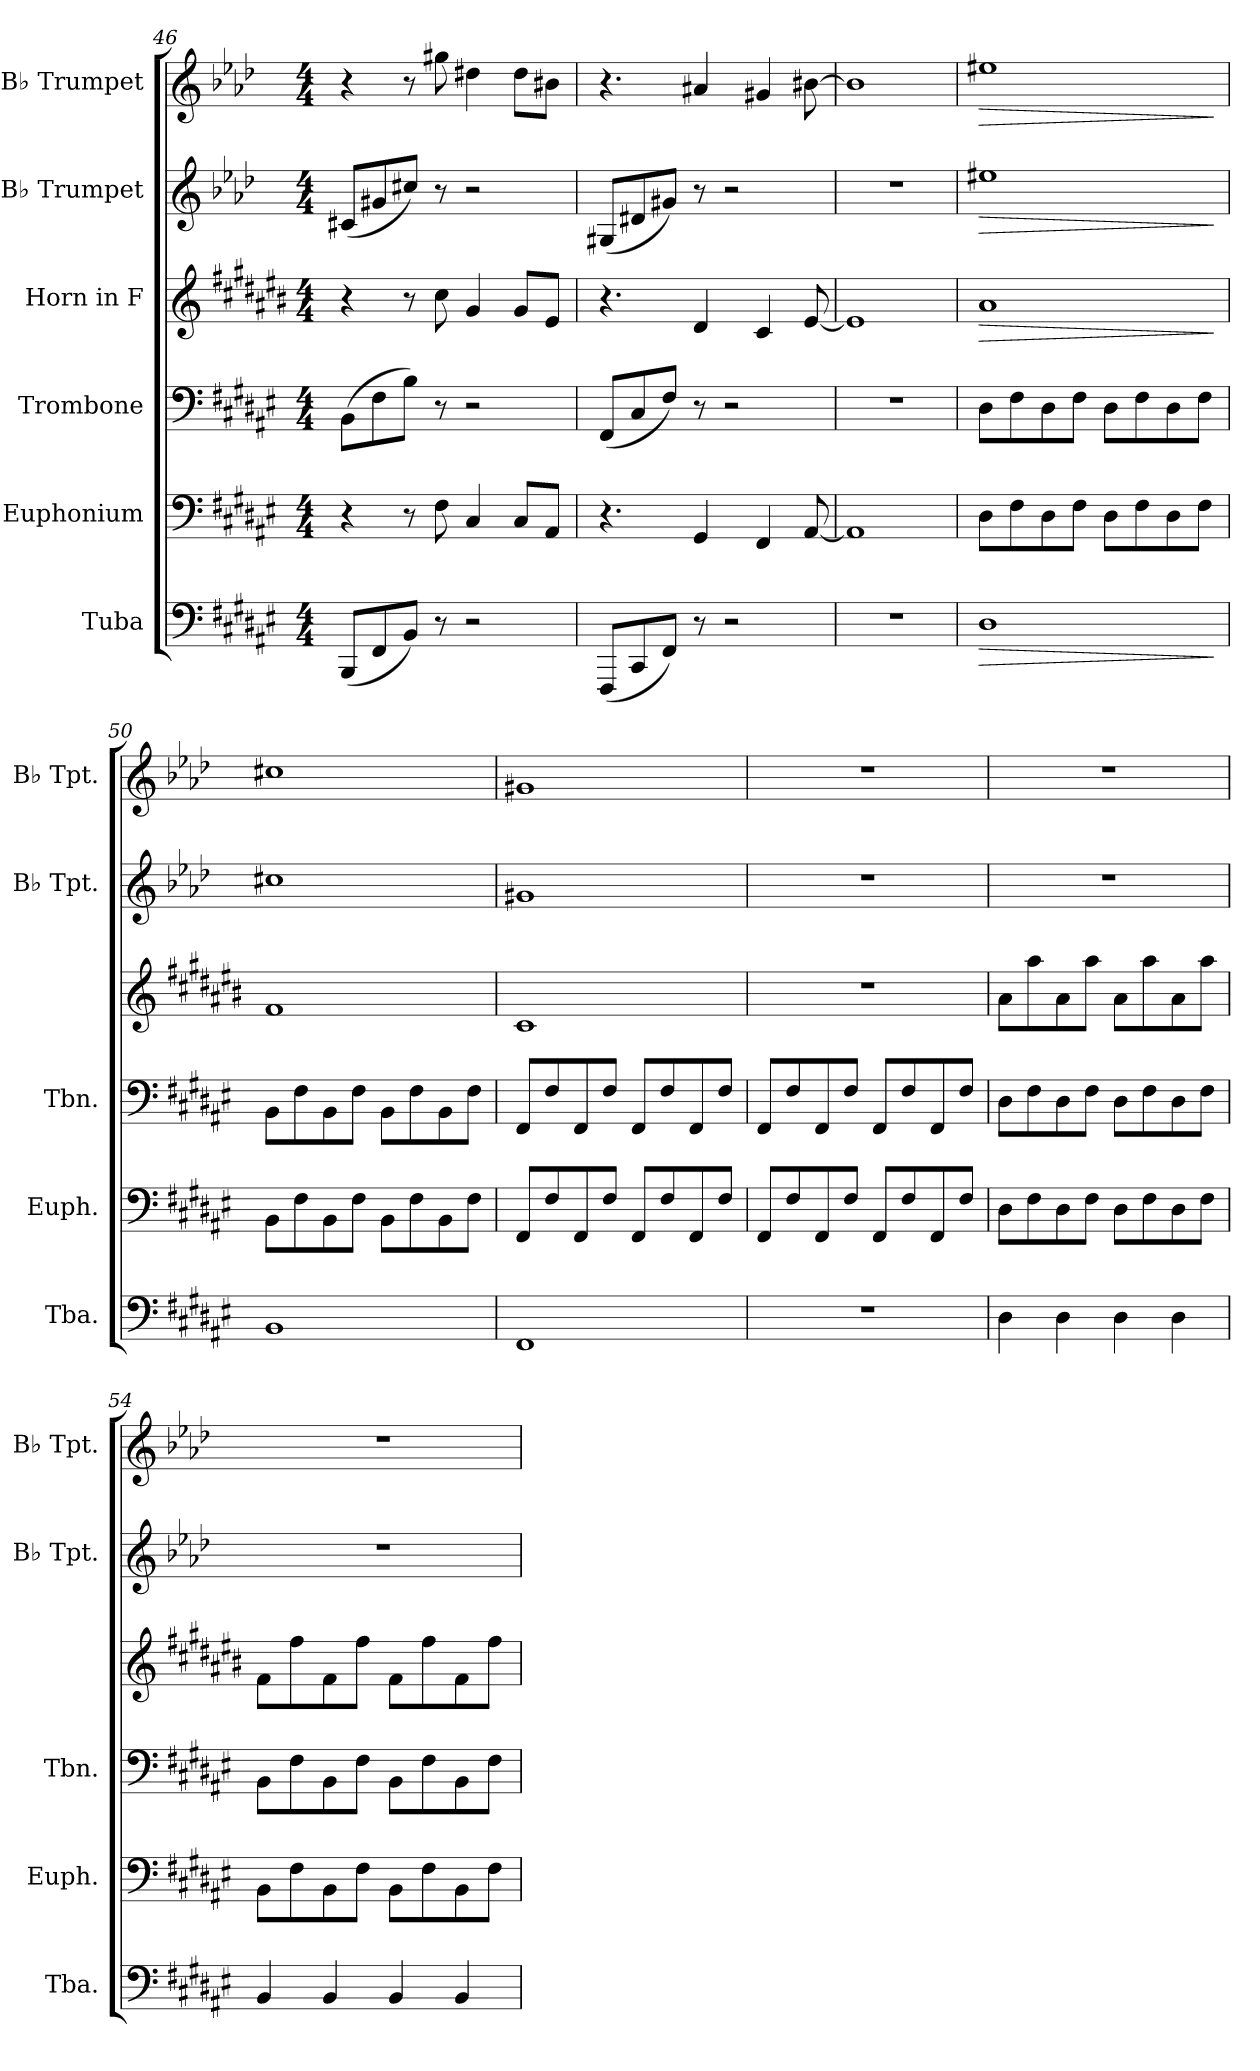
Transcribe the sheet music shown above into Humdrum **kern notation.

**kern	**dynam	**kern	**kern	**kern	**dynam	**kern	**dynam	**kern	**dynam
*part6	*part6	*part5	*part4	*part3	*part3	*part2	*part2	*part1	*part1
*staff6	*staff6	*staff5	*staff4	*staff3	*staff3	*staff2	*staff2	*staff1	*staff1
*I"Tuba	*	*I"Euphonium	*I"Trombone	*I"Horn in F	*	*I"B♭ Trumpet	*	*I"B♭ Trumpet	*
*I'Tba.	*	*I'Euph.	*I'Tbn.	*	*	*I'B♭ Tpt.	*	*I'B♭ Tpt.	*
*clefF4	*	*clefF4	*clefF4	*clefG2	*	*clefG2	*	*clefG2	*
*	*	*	*	*ITrd4c7	*	*ITrd1c2	*	*ITrd1c2	*
*k[f#c#g#d#a#e#]	*	*k[f#c#g#d#a#e#]	*k[f#c#g#d#a#e#]	*k[f#c#g#d#a#e#]	*	*k[b-e-a-d-g-c-]	*	*k[b-e-a-d-g-c-]	*
*M4/4	*	*M4/4	*M4/4	*M4/4	*	*M4/4	*	*M4/4	*
=46	=46	=46	=46	=46	=46	=46	=46	=46	=46
(8BBB/L	.	4r	(8BB\L	4r	.	(8Bn/L	.	4r	.
8FF#/	.	.	8F#\	.	.	8f#X/	.	.	.
8BB/J)	.	8r	8B\J)	8r	.	8bn/J)	.	8r	.
8r	.	8F#\	8r	8f#\	.	8r	.	8ff#X\	.
2r	.	4C#/	2r	4c#/	.	2r	.	4cc#X\	.
.	.	8C#/L	.	8c#/L	.	.	.	8cc#\L	.
.	.	8AA#/J	.	8A#/J	.	.	.	8a#X\J	.
=47	=47	=47	=47	=47	=47	=47	=47	=47	=47
(8FFF#/L	.	4.r	(8FF#/L	4.r	.	(8F#X/L	.	4.r	.
8CC#/	.	.	8C#/	.	.	8c#X/	.	.	.
8FF#/J)	.	.	8F#/J)	.	.	8f#X/J)	.	.	.
8r	.	4GG#/	8r	4G#/	.	8r	.	4g#X/	.
2r	.	.	2r	.	.	2r	.	.	.
.	.	4FF#/	.	4F#/	.	.	.	4f#X/	.
.	.	[8AA#/	.	[8A#/	.	.	.	[8a#X\	.
=48	=48	=48	=48	=48	=48	=48	=48	=48	=48
1r	.	1AA#]	1r	1A#]	.	1r	.	1a#]	.
!!LO:PB:g=z
=49	=49	=49	=49	=49	=49	=49	=49	=49	=49
!	!LO:HP:b	!	!	!	!LO:HP:b	!	!LO:HP:b	!	!LO:HP:b
1D#	>	8D#\L	8D#\L	1d#	>	1dd#X	>	1dd#X	>
.	.	8F#\	8F#\	.	.	.	.	.	.
.	.	8D#\	8D#\	.	.	.	.	.	.
.	.	8F#\J	8F#\J	.	.	.	.	.	.
.	.	8D#\L	8D#\L	.	.	.	.	.	.
.	.	8F#\	8F#\	.	.	.	.	.	.
.	.	8D#\	8D#\	.	.	.	.	.	.
.	.	8F#\J	8F#\J	.	.	.	.	.	.
.	]	.	.	.	]	.	]	.	]
=50	=50	=50	=50	=50	=50	=50	=50	=50	=50
1BB	.	8BB\L	8BB\L	1B	.	1bn	.	1bn	.
.	.	8F#\	8F#\	.	.	.	.	.	.
.	.	8BB\	8BB\	.	.	.	.	.	.
.	.	8F#\J	8F#\J	.	.	.	.	.	.
.	.	8BB\L	8BB\L	.	.	.	.	.	.
.	.	8F#\	8F#\	.	.	.	.	.	.
.	.	8BB\	8BB\	.	.	.	.	.	.
.	.	8F#\J	8F#\J	.	.	.	.	.	.
=51	=51	=51	=51	=51	=51	=51	=51	=51	=51
1FF#	.	8FF#/L	8FF#/L	1F#	.	1f#X	.	1f#X	.
.	.	8F#/	8F#/	.	.	.	.	.	.
.	.	8FF#/	8FF#/	.	.	.	.	.	.
.	.	8F#/J	8F#/J	.	.	.	.	.	.
.	.	8FF#/L	8FF#/L	.	.	.	.	.	.
.	.	8F#/	8F#/	.	.	.	.	.	.
.	.	8FF#/	8FF#/	.	.	.	.	.	.
.	.	8F#/J	8F#/J	.	.	.	.	.	.
=52	=52	=52	=52	=52	=52	=52	=52	=52	=52
1r	.	8FF#/L	8FF#/L	1r	.	1r	.	1r	.
.	.	8F#/	8F#/	.	.	.	.	.	.
.	.	8FF#/	8FF#/	.	.	.	.	.	.
.	.	8F#/J	8F#/J	.	.	.	.	.	.
.	.	8FF#/L	8FF#/L	.	.	.	.	.	.
.	.	8F#/	8F#/	.	.	.	.	.	.
.	.	8FF#/	8FF#/	.	.	.	.	.	.
.	.	8F#/J	8F#/J	.	.	.	.	.	.
!!LO:LB:g=z
=53	=53	=53	=53	=53	=53	=53	=53	=53	=53
4D#\	.	8D#\L	8D#\L	8d#\L	.	1r	.	1r	.
.	.	8F#\	8F#\	8dd#\	.	.	.	.	.
4D#\	.	8D#\	8D#\	8d#\	.	.	.	.	.
.	.	8F#\J	8F#\J	8dd#\J	.	.	.	.	.
4D#\	.	8D#\L	8D#\L	8d#\L	.	.	.	.	.
.	.	8F#\	8F#\	8dd#\	.	.	.	.	.
4D#\	.	8D#\	8D#\	8d#\	.	.	.	.	.
.	.	8F#\J	8F#\J	8dd#\J	.	.	.	.	.
=54	=54	=54	=54	=54	=54	=54	=54	=54	=54
4BB/	.	8BB\L	8BB\L	8B\L	.	1r	.	1r	.
.	.	8F#\	8F#\	8b\	.	.	.	.	.
4BB/	.	8BB\	8BB\	8B\	.	.	.	.	.
.	.	8F#\J	8F#\J	8b\J	.	.	.	.	.
4BB/	.	8BB\L	8BB\L	8B\L	.	.	.	.	.
.	.	8F#\	8F#\	8b\	.	.	.	.	.
4BB/	.	8BB\	8BB\	8B\	.	.	.	.	.
.	.	8F#\J	8F#\J	8b\J	.	.	.	.	.
=	=	=	=	=	=	=	=	=	=
*-	*-	*-	*-	*-	*-	*-	*-	*-	*-
